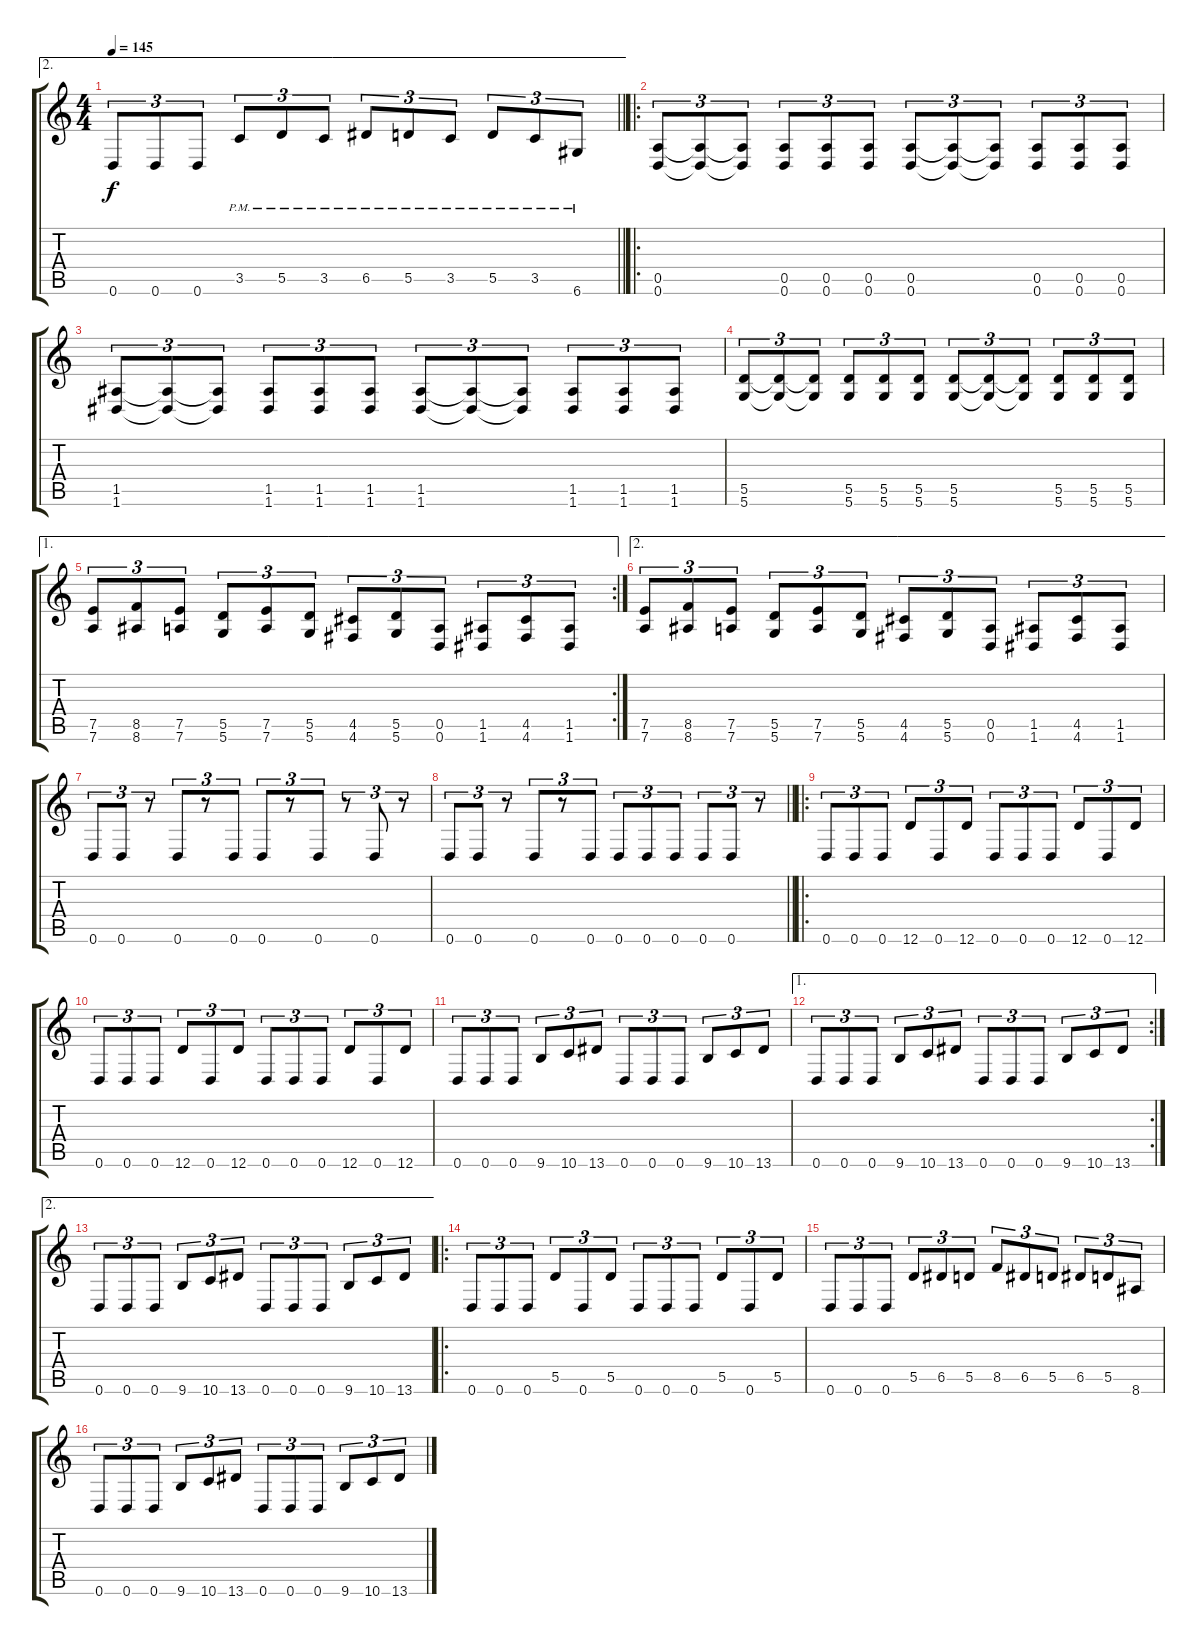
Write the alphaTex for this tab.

\track "" {instrument distortionguitar}
\staff {score tabs}
\tuning (E4 B3 G3 D3 A2 D2) {hide}
\ae 2
\ts (4 4)
\tempo 145
\clef g2
\barLineRight lightlight
\ks c
0.6.8{tu (3 2) dy f} 0.6.8{tu (3 2)} 0.6.8{tu (3 2)} 3.5{pm}.8{tu (3 2)} 5.5{pm}.8{tu (3 2)} 3.5{pm}.8{tu (3 2)} 6.5{pm}.8{tu (3 2)} 5.5{pm}.8{tu (3 2)} 3.5{pm}.8{tu (3 2)} 5.5{pm}.8{tu (3 2)} 3.5{pm}.8{tu (3 2)} 6.6{pm}.8{tu (3 2)} |
\ro
(0.5 0.6).8{tu (3 2)} (0.5{t} 0.6{t}).8{tu (3 2)} (0.5{t} 0.6{t}).8{tu (3 2)} (0.5 0.6).8{tu (3 2)} (0.5 0.6).8{tu (3 2)} (0.5 0.6).8{tu (3 2)} (0.5 0.6).8{tu (3 2)} (0.5{t} 0.6{t}).8{tu (3 2)} (0.5{t} 0.6{t}).8{tu (3 2)} (0.5 0.6).8{tu (3 2)} (0.5 0.6).8{tu (3 2)} (0.5 0.6).8{tu (3 2)} |
(1.5 1.6).8{tu (3 2)} (1.5{t} 1.6{t}).8{tu (3 2)} (1.5{t} 1.6{t}).8{tu (3 2)} (1.5 1.6).8{tu (3 2)} (1.5 1.6).8{tu (3 2)} (1.5 1.6).8{tu (3 2)} (1.5 1.6).8{tu (3 2)} (1.5{t} 1.6{t}).8{tu (3 2)} (1.5{t} 1.6{t}).8{tu (3 2)} (1.5 1.6).8{tu (3 2)} (1.5 1.6).8{tu (3 2)} (1.5 1.6).8{tu (3 2)} |
(5.5 5.6).8{tu (3 2)} (5.5{t} 5.6{t}).8{tu (3 2)} (5.5{t} 5.6{t}).8{tu (3 2)} (5.5 5.6).8{tu (3 2)} (5.5 5.6).8{tu (3 2)} (5.5 5.6).8{tu (3 2)} (5.5 5.6).8{tu (3 2)} (5.5{t} 5.6{t}).8{tu (3 2)} (5.5{t} 5.6{t}).8{tu (3 2)} (5.5 5.6).8{tu (3 2)} (5.5 5.6).8{tu (3 2)} (5.5 5.6).8{tu (3 2)} |
\ae 1
\rc 2
(7.5 7.6).8{tu (3 2)} (8.5 8.6).8{tu (3 2)} (7.5 7.6).8{tu (3 2)} (5.5 5.6).8{tu (3 2)} (7.5 7.6).8{tu (3 2)} (5.5 5.6).8{tu (3 2)} (4.5 4.6).8{tu (3 2)} (5.5 5.6).8{tu (3 2)} (0.5 0.6).8{tu (3 2)} (1.5 1.6).8{tu (3 2)} (4.5 4.6).8{tu (3 2)} (1.5 1.6).8{tu (3 2)} |
\ae 2
(7.5 7.6).8{tu (3 2)} (8.5 8.6).8{tu (3 2)} (7.5 7.6).8{tu (3 2)} (5.5 5.6).8{tu (3 2)} (7.5 7.6).8{tu (3 2)} (5.5 5.6).8{tu (3 2)} (4.5 4.6).8{tu (3 2)} (5.5 5.6).8{tu (3 2)} (0.5 0.6).8{tu (3 2)} (1.5 1.6).8{tu (3 2)} (4.5 4.6).8{tu (3 2)} (1.5 1.6).8{tu (3 2)} |
0.6.8{tu (3 2)} 0.6.8{tu (3 2)} r.8{tu (3 2)} 0.6.8{tu (3 2)} r.8{tu (3 2)} 0.6.8{tu (3 2)} 0.6.8{tu (3 2)} r.8{tu (3 2)} 0.6.8{tu (3 2)} r.8{tu (3 2)} 0.6.8{tu (3 2)} r.8{tu (3 2)} |
\barLineRight lightlight
0.6.8{tu (3 2)} 0.6.8{tu (3 2)} r.8{tu (3 2)} 0.6.8{tu (3 2)} r.8{tu (3 2)} 0.6.8{tu (3 2)} 0.6.8{tu (3 2)} 0.6.8{tu (3 2)} 0.6.8{tu (3 2)} 0.6.8{tu (3 2)} 0.6.8{tu (3 2)} r.8{tu (3 2)} |
\ro
0.6.8{tu (3 2)} 0.6.8{tu (3 2)} 0.6.8{tu (3 2)} 12.6.8{tu (3 2)} 0.6.8{tu (3 2)} 12.6.8{tu (3 2)} 0.6.8{tu (3 2)} 0.6.8{tu (3 2)} 0.6.8{tu (3 2)} 12.6.8{tu (3 2)} 0.6.8{tu (3 2)} 12.6.8{tu (3 2)} |
0.6.8{tu (3 2)} 0.6.8{tu (3 2)} 0.6.8{tu (3 2)} 12.6.8{tu (3 2)} 0.6.8{tu (3 2)} 12.6.8{tu (3 2)} 0.6.8{tu (3 2)} 0.6.8{tu (3 2)} 0.6.8{tu (3 2)} 12.6.8{tu (3 2)} 0.6.8{tu (3 2)} 12.6.8{tu (3 2)} |
0.6.8{tu (3 2)} 0.6.8{tu (3 2)} 0.6.8{tu (3 2)} 9.6.8{tu (3 2)} 10.6.8{tu (3 2)} 13.6.8{tu (3 2)} 0.6.8{tu (3 2)} 0.6.8{tu (3 2)} 0.6.8{tu (3 2)} 9.6.8{tu (3 2)} 10.6.8{tu (3 2)} 13.6.8{tu (3 2)} |
\ae 1
\rc 2
0.6.8{tu (3 2)} 0.6.8{tu (3 2)} 0.6.8{tu (3 2)} 9.6.8{tu (3 2)} 10.6.8{tu (3 2)} 13.6.8{tu (3 2)} 0.6.8{tu (3 2)} 0.6.8{tu (3 2)} 0.6.8{tu (3 2)} 9.6.8{tu (3 2)} 10.6.8{tu (3 2)} 13.6.8{tu (3 2)} |
\ae 2
0.6.8{tu (3 2)} 0.6.8{tu (3 2)} 0.6.8{tu (3 2)} 9.6.8{tu (3 2)} 10.6.8{tu (3 2)} 13.6.8{tu (3 2)} 0.6.8{tu (3 2)} 0.6.8{tu (3 2)} 0.6.8{tu (3 2)} 9.6.8{tu (3 2)} 10.6.8{tu (3 2)} 13.6.8{tu (3 2)} |
\ro
0.6.8{tu (3 2)} 0.6.8{tu (3 2)} 0.6.8{tu (3 2)} 5.5.8{tu (3 2)} 0.6.8{tu (3 2)} 5.5.8{tu (3 2)} 0.6.8{tu (3 2)} 0.6.8{tu (3 2)} 0.6.8{tu (3 2)} 5.5.8{tu (3 2)} 0.6.8{tu (3 2)} 5.5.8{tu (3 2)} |
0.6.8{tu (3 2)} 0.6.8{tu (3 2)} 0.6.8{tu (3 2)} 5.5.8{tu (3 2)} 6.5.8{tu (3 2)} 5.5.8{tu (3 2)} 8.5.8{tu (3 2)} 6.5.8{tu (3 2)} 5.5.8{tu (3 2)} 6.5.8{tu (3 2)} 5.5.8{tu (3 2)} 8.6.8{tu (3 2)} |
0.6.8{tu (3 2)} 0.6.8{tu (3 2)} 0.6.8{tu (3 2)} 9.6.8{tu (3 2)} 10.6.8{tu (3 2)} 13.6.8{tu (3 2)} 0.6.8{tu (3 2)} 0.6.8{tu (3 2)} 0.6.8{tu (3 2)} 9.6.8{tu (3 2)} 10.6.8{tu (3 2)} 13.6.8{tu (3 2)}
